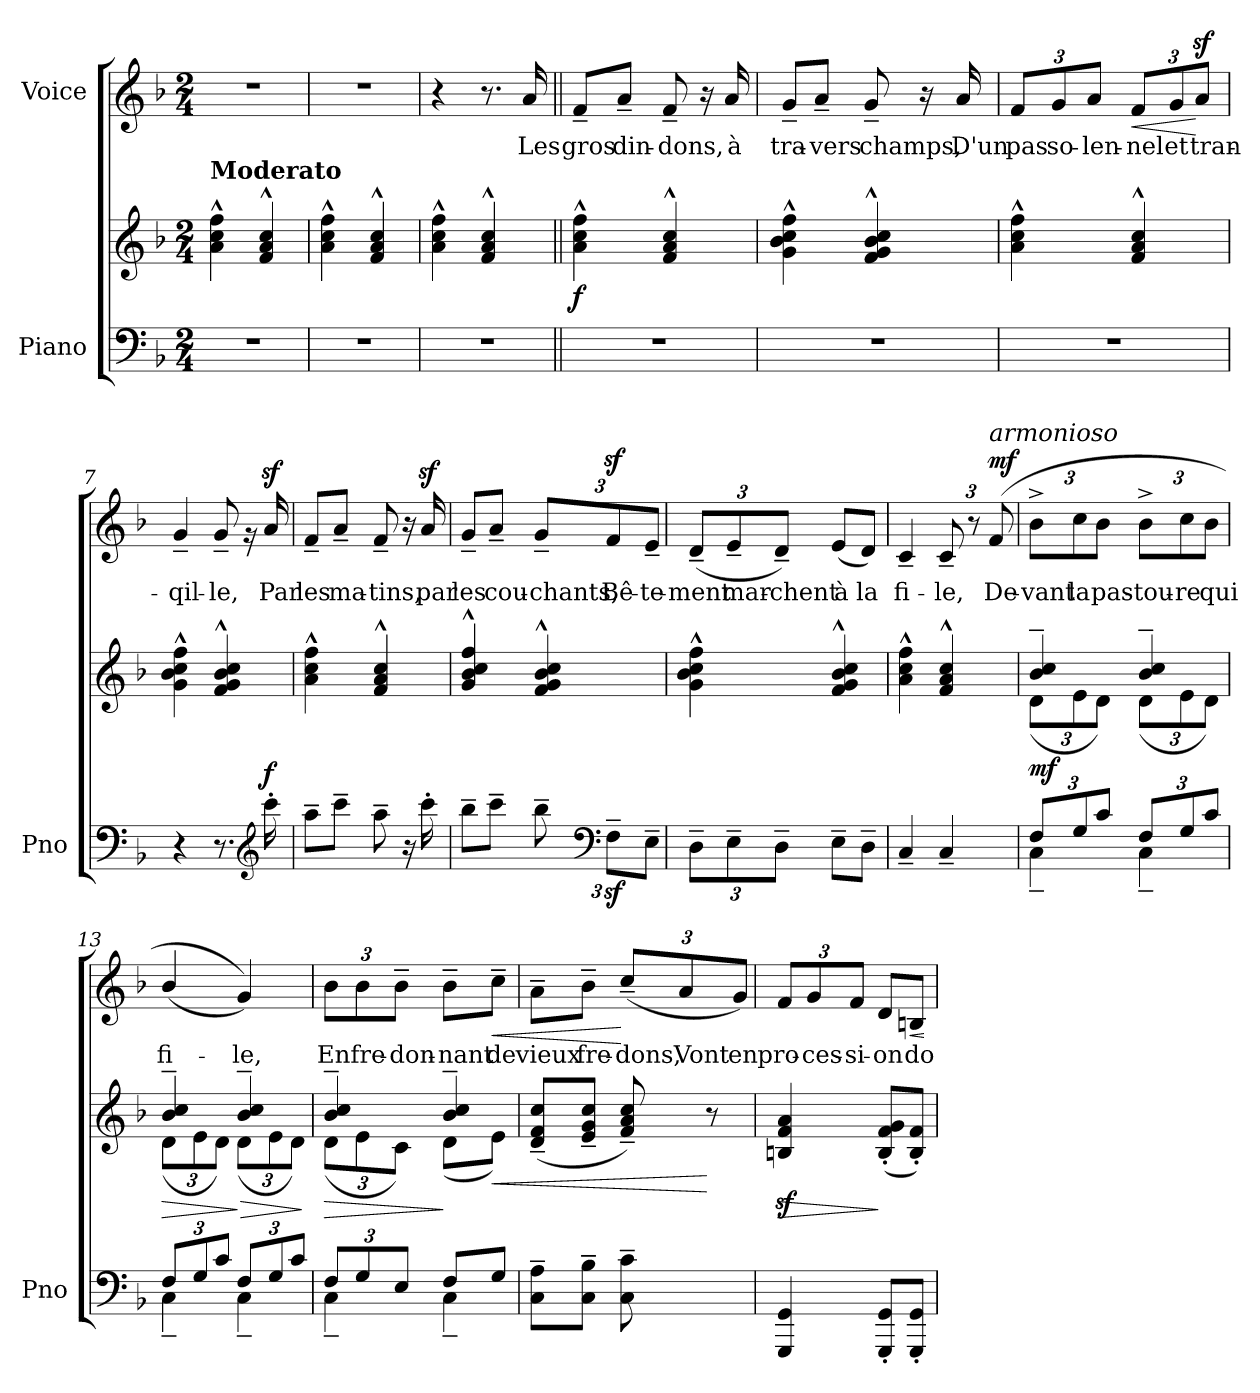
**kern	**kern	**dynam	**kern	**text	**dynam
*part2	*part2	*part2	*part1	*part1	*part1
*staff3	*staff2	*staff2/3	*staff1	*staff1	*staff1
*I"Piano	*	*	*I"Voice	*	*
*I'Pno	*	*	*	*	*
*clefF4	*clefG2	*	*clefG2	*	*
*k[b-]	*k[b-]	*	*k[b-]	*	*
*M2/4	*M2/4	*	*M2/4	*	*
*MM58	*MM58	*	*MM58	*	*
=1	=1	=1	=1	=1	=1
!	!LO:TX:a:B:t=Moderato	!	!	!	!
!	!	!LO:DY:b	!	!	!
!	!	!LO:DY:n=1:b	!	!	!
2r	4a\^^ 4cc\^^ 4ff\^^	f other-dynamics	2r	.	.
.	4f/^^ 4a/^^ 4cc/^^	.	.	.	.
=2	=2	=2	=2	=2	=2
2r	4a\^^ 4cc\^^ 4ff\^^	.	2r	.	.
.	4f/^^ 4a/^^ 4cc/^^	.	.	.	.
=3	=3	=3	=3	=3	=3
2r	4a\^^ 4cc\^^ 4ff\^^	.	4r	.	.
.	4f/^^ 4a/^^ 4cc/^^	.	8.r	.	.
!	!	!	!	!LO:LY:b	!LO:DY:a
!	!	!	!	!	!LO:DY:n=1:a
.	.	.	16a/	Les	f other-dynamics
=4||	=4||	=4||	=4||	=4||	=4||
!	!	!LO:DY:b	!	!LO:LY:b	!
2r	4a\^^ 4cc\^^ 4ff\^^	f	8f~/L	gros	.
!	!	!	!	!LO:LY:b	!
.	.	.	8a~/J	din-	.
!	!	!	!	!LO:LY:b	!
.	4f/^^ 4a/^^ 4cc/^^	.	8f~/	-dons,	.
.	.	.	16r	.	.
!	!	!	!	!LO:LY:b	!
.	.	.	16a/	à	.
!!LO:LB:g=z
=5	=5	=5	=5	=5	=5
!	!	!	!	!LO:LY:b	!
2r	4g\^^ 4b-\^^ 4cc\^^ 4ff\^^	.	8g~/L	tra-	.
!	!	!	!	!LO:LY:b	!
.	.	.	8a~/J	-vers	.
!	!	!	!	!LO:LY:b	!
.	4f/^^ 4g/^^ 4b-/^^ 4cc/^^	.	8g~/	champs,	.
.	.	.	16r	.	.
!	!	!	!	!LO:LY:b	!
.	.	.	16a/	D'un	.
=6	=6	=6	=6	=6	=6
*	*	*	*Xbrackettup	*	*
!	!	!	!	!LO:LY:b	!
2r	4a\^^ 4cc\^^ 4ff\^^	.	12f/L	pas	.
!	!	!	!	!LO:LY:b	!
.	.	.	12g/	so-	.
!	!	!	!	!LO:LY:b	!
.	.	.	12a/J	-len-	.
!	!	!	!	!LO:LY:b	!LO:HP:b
.	4f/^^ 4a/^^ 4cc/^^	.	12f/L	-nel	<
!	!	!	!	!LO:LY:b	!
.	.	.	12g/	et	.
!	!	!	!	!LO:LY:b	!
.	.	.	12az>/J	tran-	[
=7	=7	=7	=7	=7	=7
!	!	!	!	!LO:LY:b	!
4r	4g\^^ 4b-\^^ 4cc\^^ 4ff\^^	.	4g~/	-qil-	.
!	!	!	!	!LO:LY:b	!
8.r	4f/^^ 4g/^^ 4b-/^^ 4cc/^^	.	8g~/	-le,	.
.	.	.	16rg	.	.
*clefG2	*	*	*	*	*
!	!	!LO:DY:a=2	!	!LO:LY:b	!
16ccc'\	.	f	16az>/	Par	.
=8	=8	=8	=8	=8	=8
!	!	!	!	!LO:LY:b	!
8aa~\L	4a\^^ 4cc\^^ 4ff\^^	.	8f~/L	les	.
!	!	!	!	!LO:LY:b	!
8ccc~\J	.	.	8a~/J	ma-	.
!	!	!	!	!LO:LY:b	!
8aa~\	4f/^^ 4a/^^ 4cc/^^	.	8f~/	-tins,	.
16r	.	.	16r	.	.
!	!	!	!	!LO:LY:b	!
16ccc'\	.	.	16az>/	par	.
!!LO:LB:g=z
=9	=9	=9	=9	=9	=9
!	!	!	!	!LO:LY:b	!
8bb-~\L	4g/^^ 4b-/^^ 4cc/^^ 4ff/^^	.	8g~/L	les	.
!	!	!	!	!LO:LY:b	!
8ccc~\J	.	.	8a~/J	cou-	.
*Xbrackettup	*	*	*	*	*
!	!	!	!	!LO:LY:b	!
12bb-~\	4f/^^ 4g/^^ 4b-/^^ 4cc/^^	.	12g~/L	-chants,	.
*clefF4	*	*	*	*	*
!	!	!	!	!LO:LY:b	!
12Fz<~\L	.	.	12fz>/	Bê-	.
!	!	!	!	!LO:LY:b	!
12E~\J	.	.	12e~/J	-te-	.
=10	=10	=10	=10	=10	=10
!	!	!	!	!LO:LY:b	!
12D~\L	4g\^^ 4b-\^^ 4cc\^^ 4ff\^^	.	(>12d~/L	-ment	.
!	!	!	!	!LO:LY:b	!
12E~\	.	.	12e~/	mar-	.
!	!	!	!	!LO:LY:b	!
12D~\J	.	.	12d~/J)	-chent	.
!	!	!	!	!LO:LY:b	!
8E~\L	4f/^^ 4g/^^ 4b-/^^ 4cc/^^	.	(>8e/L	à	.
!	!	!	!	!LO:LY:b	!
8D~\J	.	.	8d/J)	la	.
=11	=11	=11	=11	=11	=11
!	!	!	!	!LO:LY:b	!
4C~/	4a\^^ 4cc\^^ 4ff\^^	.	4c~/	fi-	.
!	!	!	!	!LO:LY:b	!
4C~/	4f/^^ 4a/^^ 4cc/^^	.	12c~/	-le,	.
.	.	.	12r	.	.
!	!	!	!LO:TX:a:i:t=armonioso	!	!
!	!	!	!	!LO:LY:b	!LO:DY:a
.	.	.	(>12f/	De-	mf
=12	=12	=12	=12	=12	=12
*^	*^	*	*	*	*
*	*	*	*Xbrackettup	*	*	*	*
!	!	!	!	!LO:DY:b	!	!LO:LY:b	!
12F/L	4C~\	4b-/~ 4cc/~	(>12d\L	mf	12b-^\L	-vant	.
!	!	!	!	!	!	!LO:LY:b	!
12G/	.	.	12e\	.	12cc\	la	.
!	!	!	!	!	!	!LO:LY:b	!
12c/J	.	.	12d\J)	.	12b-\J	pas-	.
!	!	!	!	!	!	!LO:LY:b	!
12F/L	4C~\	4b-/~ 4cc/~	(>12d\L	.	12b-^\L	-tou-	.
!	!	!	!	!	!	!LO:LY:b	!
12G/	.	.	12e\	.	12cc\	-re	.
!	!	!	!	!	!	!LO:LY:b	!
12c/J	.	.	12d\J)	.	12b-\J	qui	.
!!LO:PB:g=z
=13	=13	=13	=13	=13	=13	=13	=13
!	!	!	!	!LO:HP:b	!	!LO:LY:b	!
12F/L	4C~\	4b-/~ 4cc/~	(>12d\L	>	(<4b-/	fi-	.
12G/	.	.	12e\	.	.	.	.
12c/J	.	.	12d\J)	.	.	.	.
!	!	!	!	!LO:HP:n=1:b	!	!LO:LY:b	!
12F/L	4C~\	4b-/~ 4cc/~	(>12d\L	] >	4g/))	-le,	.
12G/	.	.	12e\	.	.	.	.
12c/J	.	.	12d\J)	.	.	.	.
*v	*v	*	*	*	*	*	*
*	*v	*v	*	*	*	*
.	.	]	.	.	.
=14	=14	=14	=14	=14	=14
*^	*	*	*	*	*
!	!	!	!LO:HP:b	!	!LO:LY:b	!
*	*	*^	*	*	*	*
12F/L	4C~\	4b-/~ 4cc/~	(>12d\L	>	12b-\L	En	.
!	!	!	!	!	!	!LO:LY:b	!
12G/	.	.	12e\	.	12b-\	fre-	.
!	!	!	!	!	!	!LO:LY:b	!
12E/J	.	.	12c\J)	.	12b-~\J	-don-	.
!	!	!	!	!	!	!LO:LY:b	!
8F/L	4C~\	4b-/~ 4cc/~	(>8d\L	]	8b-~\L	-nant	.
!	!	!	!	!LO:HP:b	!	!LO:LY:b	!LO:HP:b
8G/J	.	.	8e\J)	<	8cc~\J	de	<
*v	*v	*	*	*	*	*	*
=15	=15	=15	=15	=15	=15	=15
!	!	!	!	!	!LO:LY:b	!
*	*v	*v	*	*	*	*
8C\~ 8A\~L	(<8d/~ 8f/~ 8cc/~L	.	8a~\L	vieux	.
!	!	!	!	!LO:LY:b	!
8C\~ 8B-\~J	8e/~ 8g/~ 8cc/~J	.	8b-~\J	fre-	.
!	!	!	!	!LO:LY:b	!
8C\~ 8c\~	8f/~ 8a/~ 8cc/~)	.	(>12cc~/L	-dons,	[
!	!	!	!	!LO:LY:b	!
.	.	.	12a/	Vont	.
8ryy	8r	[	.	.	.
!	!	!	!	!LO:LY:b	!
.	.	.	12g/J)	en	.
!!LO:LB:g=z
=16	=16	=16	=16	=16	=16
!	!	!LO:HP:b	!	!LO:LY:b	!
4GGG/ 4GG/	4Bn/z< 4f/z< 4a/z<	>	12f/L	pro-	.
!	!	!	!	!LO:LY:b	!
.	.	.	12g/	-ces-	.
!	!	!	!	!LO:LY:b	!
.	.	.	12f/J	-si-	.
!	!	!	!	!LO:LY:b	!
8GGG/' 8GG/'L	(<8B/' 8f/' 8g/'L	]	8d/L	-on	.
!	!	!	!	!LO:LY:b	!LO:HP:b
8GGG/' 8GG/'J	8B/' 8f/'J)	.	8Bn/J	do-	<
.	.	.	.	.	[
=	=	=	=	=	=
*-	*-	*-	*-	*-	*-
